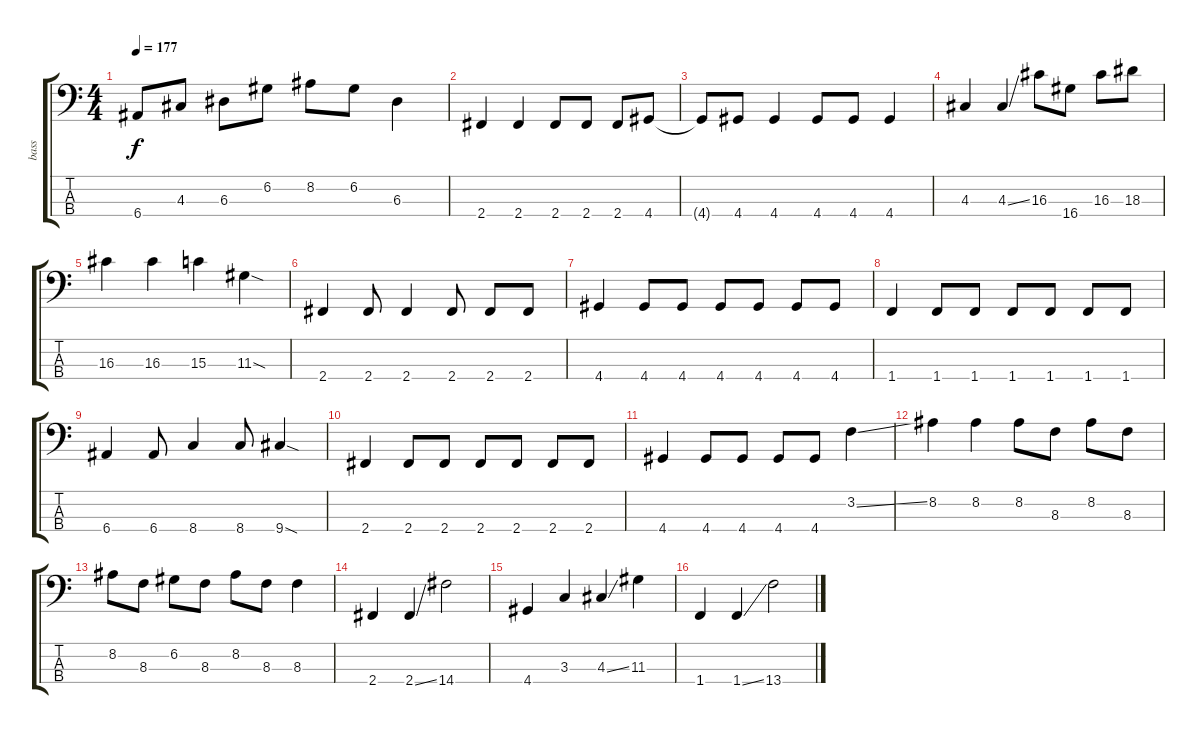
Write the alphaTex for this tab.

\track ("bass" "bass") {instrument electricbasspick}
\staff {score tabs}
\tuning (G2 D2 A1 E1) {hide}
\ts (4 4)
\tempo 177
\clef f4
\ks c
6.4{t}.8{dy f} 4.3.8 6.3.8 6.2.8 8.2.8 6.2.8 6.3.4 |
2.4.4 2.4.4 2.4.8 2.4.8 2.4.8 4.4.8 |
4.4{t}.8 4.4.8 4.4.4 4.4.8 4.4.8 4.4.4 |
4.3.4 4.3{ss}.4 16.3.8 16.4.8 16.3.8 18.3.8 |
16.3.4 16.3.4 15.3.4 11.3{sod}.4 |
\section ("" "")
2.4.4 2.4.8 2.4.4 2.4.8 2.4.8 2.4.8 |
4.4.4 4.4.8 4.4.8 4.4.8 4.4.8 4.4.8 4.4.8 |
1.4.4 1.4.8 1.4.8 1.4.8 1.4.8 1.4.8 1.4.8 |
6.4.4 6.4.8 8.4.4 8.4.8 9.4{sod}.4 |
2.4.4 2.4.8 2.4.8 2.4.8 2.4.8 2.4.8 2.4.8 |
4.4.4 4.4.8 4.4.8 4.4.8 4.4.8 3.2{ss}.4 |
8.2.4 8.2.4 8.2.8 8.3.8 8.2.8 8.3.8 |
8.2.8 8.3.8 6.2.8 8.3.8 8.2.8 8.3.8 8.3.4 |
2.4.4 2.4{ss}.4 14.4.2 |
4.4.4 3.3.4 4.3{ss}.4 11.3.4 |
1.4.4 1.4{ss}.4 13.4.2
